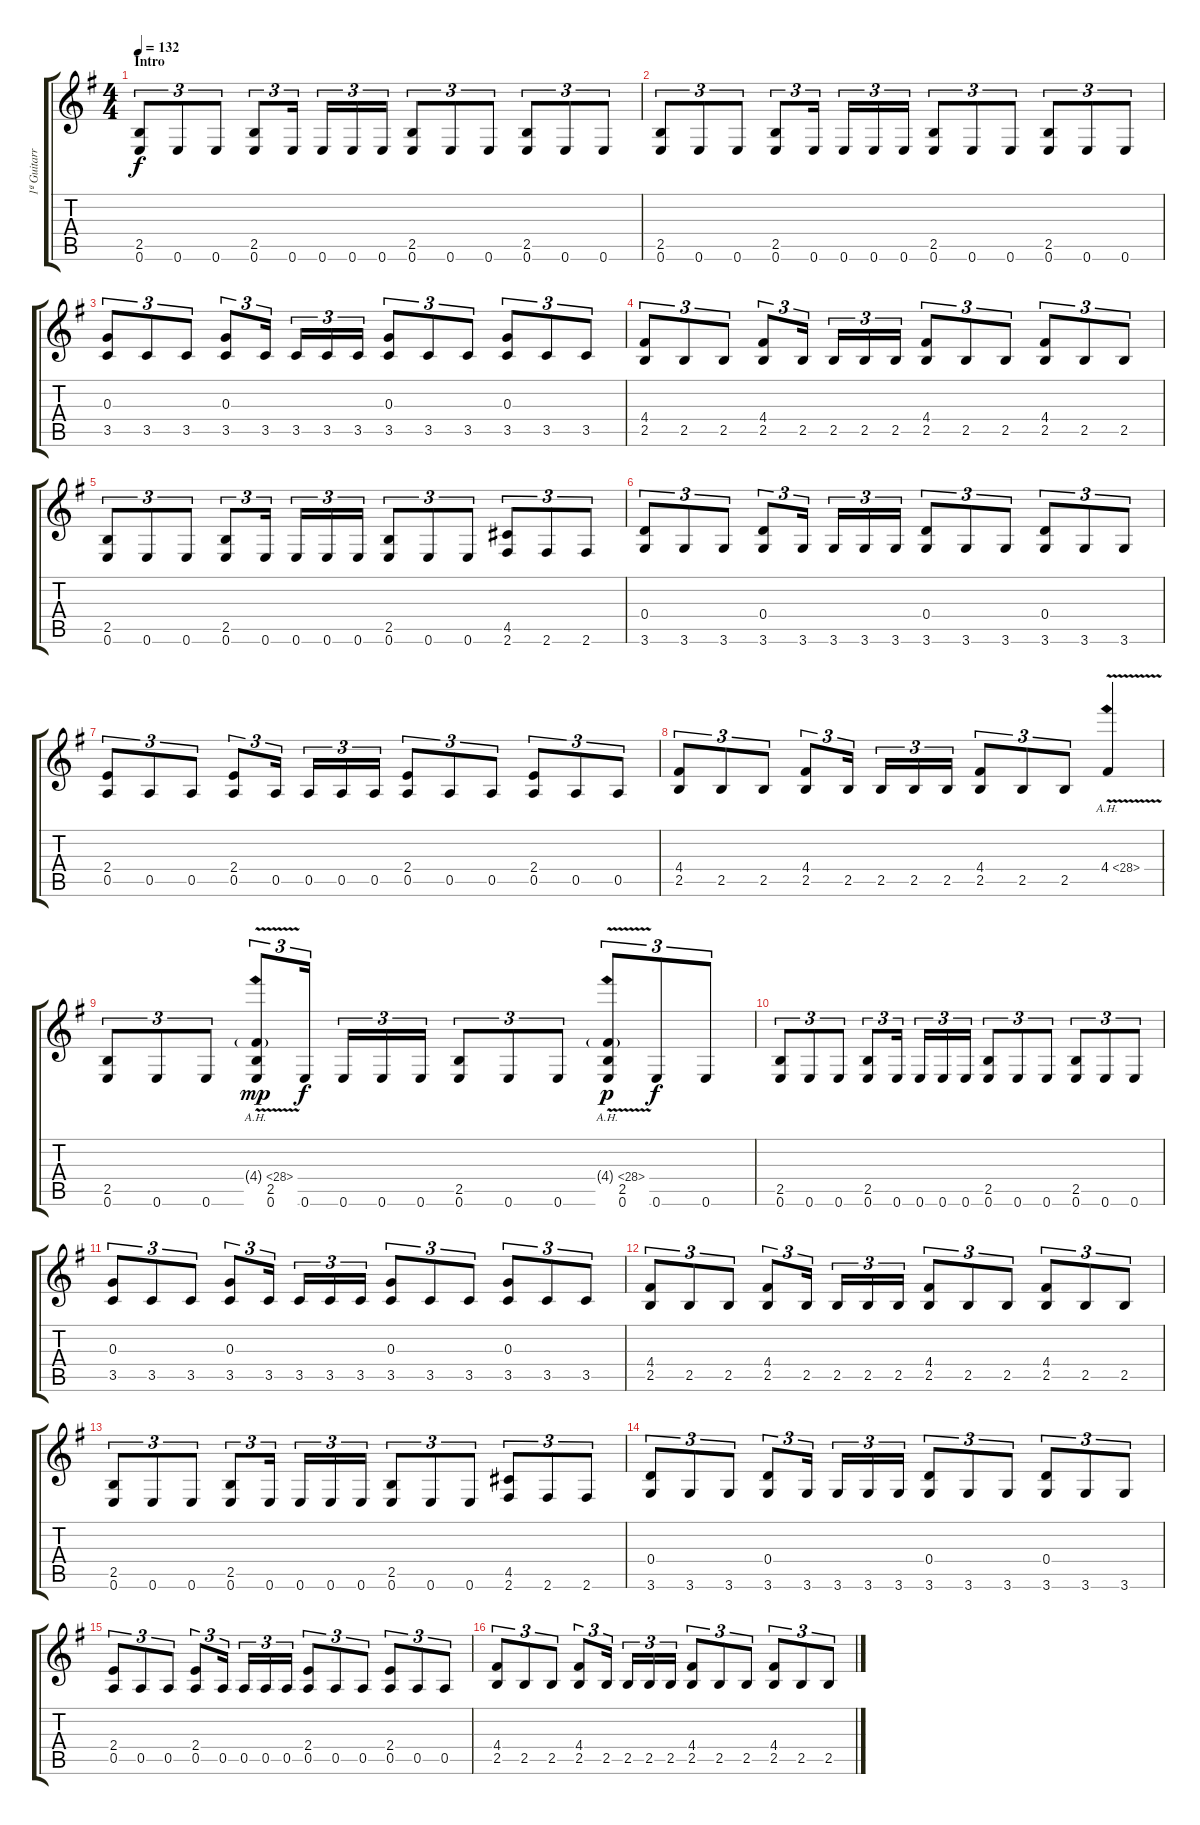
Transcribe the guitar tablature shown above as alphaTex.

\track ("1ª Guitarra" "1ª Guitarr") {instrument distortionguitar}
\staff {score tabs}
\tuning (E4 B3 G3 D3 A2 E2) {hide}
\ts (4 4)
\section ("" "Intro")
\tempo 132
\clef g2
\ks eminor
(2.5 0.6).8{tu (3 2) dy f instrument distortionguitar} 0.6.8{tu (3 2)} 0.6.8{tu (3 2)} (2.5 0.6).8{tu (3 2)} 0.6.16{tu (3 2)} 0.6.16{tu (3 2)} 0.6.16{tu (3 2)} 0.6.16{tu (3 2)} (2.5 0.6).8{tu (3 2)} 0.6.8{tu (3 2)} 0.6.8{tu (3 2)} (2.5 0.6).8{tu (3 2)} 0.6.8{tu (3 2)} 0.6.8{tu (3 2)} |
(2.5 0.6).8{tu (3 2)} 0.6.8{tu (3 2)} 0.6.8{tu (3 2)} (2.5 0.6).8{tu (3 2)} 0.6.16{tu (3 2)} 0.6.16{tu (3 2)} 0.6.16{tu (3 2)} 0.6.16{tu (3 2)} (2.5 0.6).8{tu (3 2)} 0.6.8{tu (3 2)} 0.6.8{tu (3 2)} (2.5 0.6).8{tu (3 2)} 0.6.8{tu (3 2)} 0.6.8{tu (3 2)} |
(0.3 3.5).8{tu (3 2)} 3.5.8{tu (3 2)} 3.5.8{tu (3 2)} (0.3 3.5).8{tu (3 2)} 3.5.16{tu (3 2)} 3.5.16{tu (3 2)} 3.5.16{tu (3 2)} 3.5.16{tu (3 2)} (0.3 3.5).8{tu (3 2)} 3.5.8{tu (3 2)} 3.5.8{tu (3 2)} (0.3 3.5).8{tu (3 2)} 3.5.8{tu (3 2)} 3.5.8{tu (3 2)} |
(4.4 2.5).8{tu (3 2)} 2.5.8{tu (3 2)} 2.5.8{tu (3 2)} (4.4 2.5).8{tu (3 2)} 2.5.16{tu (3 2)} 2.5.16{tu (3 2)} 2.5.16{tu (3 2)} 2.5.16{tu (3 2)} (4.4 2.5).8{tu (3 2)} 2.5.8{tu (3 2)} 2.5.8{tu (3 2)} (4.4 2.5).8{tu (3 2)} 2.5.8{tu (3 2)} 2.5.8{tu (3 2)} |
(2.5 0.6).8{tu (3 2)} 0.6.8{tu (3 2)} 0.6.8{tu (3 2)} (2.5 0.6).8{tu (3 2)} 0.6.16{tu (3 2)} 0.6.16{tu (3 2)} 0.6.16{tu (3 2)} 0.6.16{tu (3 2)} (2.5 0.6).8{tu (3 2)} 0.6.8{tu (3 2)} 0.6.8{tu (3 2)} (4.5 2.6).8{tu (3 2)} 2.6.8{tu (3 2)} 2.6.8{tu (3 2)} |
(0.4 3.6).8{tu (3 2)} 3.6.8{tu (3 2)} 3.6.8{tu (3 2)} (0.4 3.6).8{tu (3 2)} 3.6.16{tu (3 2)} 3.6.16{tu (3 2)} 3.6.16{tu (3 2)} 3.6.16{tu (3 2)} (0.4 3.6).8{tu (3 2)} 3.6.8{tu (3 2)} 3.6.8{tu (3 2)} (0.4 3.6).8{tu (3 2)} 3.6.8{tu (3 2)} 3.6.8{tu (3 2)} |
(2.4 0.5).8{tu (3 2)} 0.5.8{tu (3 2)} 0.5.8{tu (3 2)} (2.4 0.5).8{tu (3 2)} 0.5.16{tu (3 2)} 0.5.16{tu (3 2)} 0.5.16{tu (3 2)} 0.5.16{tu (3 2)} (2.4 0.5).8{tu (3 2)} 0.5.8{tu (3 2)} 0.5.8{tu (3 2)} (2.4 0.5).8{tu (3 2)} 0.5.8{tu (3 2)} 0.5.8{tu (3 2)} |
(4.4 2.5).8{tu (3 2)} 2.5.8{tu (3 2)} 2.5.8{tu (3 2)} (4.4 2.5).8{tu (3 2)} 2.5.16{tu (3 2)} 2.5.16{tu (3 2)} 2.5.16{tu (3 2)} 2.5.16{tu (3 2)} (4.4 2.5).8{tu (3 2)} 2.5.8{tu (3 2)} 2.5.8{tu (3 2)} 4.4{ah 24 v}.4 |
(2.5 0.6).8{tu (3 2)} 0.6.8{tu (3 2)} 0.6.8{tu (3 2)} (4.4{ah 24 v g} 2.5 0.6).8{tu (3 2) dy mp} 0.6.16{tu (3 2) dy f} 0.6.16{tu (3 2)} 0.6.16{tu (3 2)} 0.6.16{tu (3 2)} (2.5 0.6).8{tu (3 2)} 0.6.8{tu (3 2)} 0.6.8{tu (3 2)} (4.4{ah 24 v g} 2.5 0.6).8{tu (3 2) dy p} 0.6.8{tu (3 2) dy f} 0.6.8{tu (3 2)} |
(2.5 0.6).8{tu (3 2)} 0.6.8{tu (3 2)} 0.6.8{tu (3 2)} (2.5 0.6).8{tu (3 2)} 0.6.16{tu (3 2)} 0.6.16{tu (3 2)} 0.6.16{tu (3 2)} 0.6.16{tu (3 2)} (2.5 0.6).8{tu (3 2)} 0.6.8{tu (3 2)} 0.6.8{tu (3 2)} (2.5 0.6).8{tu (3 2)} 0.6.8{tu (3 2)} 0.6.8{tu (3 2)} |
(0.3 3.5).8{tu (3 2)} 3.5.8{tu (3 2)} 3.5.8{tu (3 2)} (0.3 3.5).8{tu (3 2)} 3.5.16{tu (3 2)} 3.5.16{tu (3 2)} 3.5.16{tu (3 2)} 3.5.16{tu (3 2)} (0.3 3.5).8{tu (3 2)} 3.5.8{tu (3 2)} 3.5.8{tu (3 2)} (0.3 3.5).8{tu (3 2)} 3.5.8{tu (3 2)} 3.5.8{tu (3 2)} |
(4.4 2.5).8{tu (3 2)} 2.5.8{tu (3 2)} 2.5.8{tu (3 2)} (4.4 2.5).8{tu (3 2)} 2.5.16{tu (3 2)} 2.5.16{tu (3 2)} 2.5.16{tu (3 2)} 2.5.16{tu (3 2)} (4.4 2.5).8{tu (3 2)} 2.5.8{tu (3 2)} 2.5.8{tu (3 2)} (4.4 2.5).8{tu (3 2)} 2.5.8{tu (3 2)} 2.5.8{tu (3 2)} |
(2.5 0.6).8{tu (3 2)} 0.6.8{tu (3 2)} 0.6.8{tu (3 2)} (2.5 0.6).8{tu (3 2)} 0.6.16{tu (3 2)} 0.6.16{tu (3 2)} 0.6.16{tu (3 2)} 0.6.16{tu (3 2)} (2.5 0.6).8{tu (3 2)} 0.6.8{tu (3 2)} 0.6.8{tu (3 2)} (4.5 2.6).8{tu (3 2)} 2.6.8{tu (3 2)} 2.6.8{tu (3 2)} |
(0.4 3.6).8{tu (3 2)} 3.6.8{tu (3 2)} 3.6.8{tu (3 2)} (0.4 3.6).8{tu (3 2)} 3.6.16{tu (3 2)} 3.6.16{tu (3 2)} 3.6.16{tu (3 2)} 3.6.16{tu (3 2)} (0.4 3.6).8{tu (3 2)} 3.6.8{tu (3 2)} 3.6.8{tu (3 2)} (0.4 3.6).8{tu (3 2)} 3.6.8{tu (3 2)} 3.6.8{tu (3 2)} |
(2.4 0.5).8{tu (3 2)} 0.5.8{tu (3 2)} 0.5.8{tu (3 2)} (2.4 0.5).8{tu (3 2)} 0.5.16{tu (3 2)} 0.5.16{tu (3 2)} 0.5.16{tu (3 2)} 0.5.16{tu (3 2)} (2.4 0.5).8{tu (3 2)} 0.5.8{tu (3 2)} 0.5.8{tu (3 2)} (2.4 0.5).8{tu (3 2)} 0.5.8{tu (3 2)} 0.5.8{tu (3 2)} |
(4.4 2.5).8{tu (3 2)} 2.5.8{tu (3 2)} 2.5.8{tu (3 2)} (4.4 2.5).8{tu (3 2)} 2.5.16{tu (3 2)} 2.5.16{tu (3 2)} 2.5.16{tu (3 2)} 2.5.16{tu (3 2)} (4.4 2.5).8{tu (3 2)} 2.5.8{tu (3 2)} 2.5.8{tu (3 2)} (4.4 2.5).8{tu (3 2)} 2.5.8{tu (3 2)} 2.5.8{tu (3 2)}
